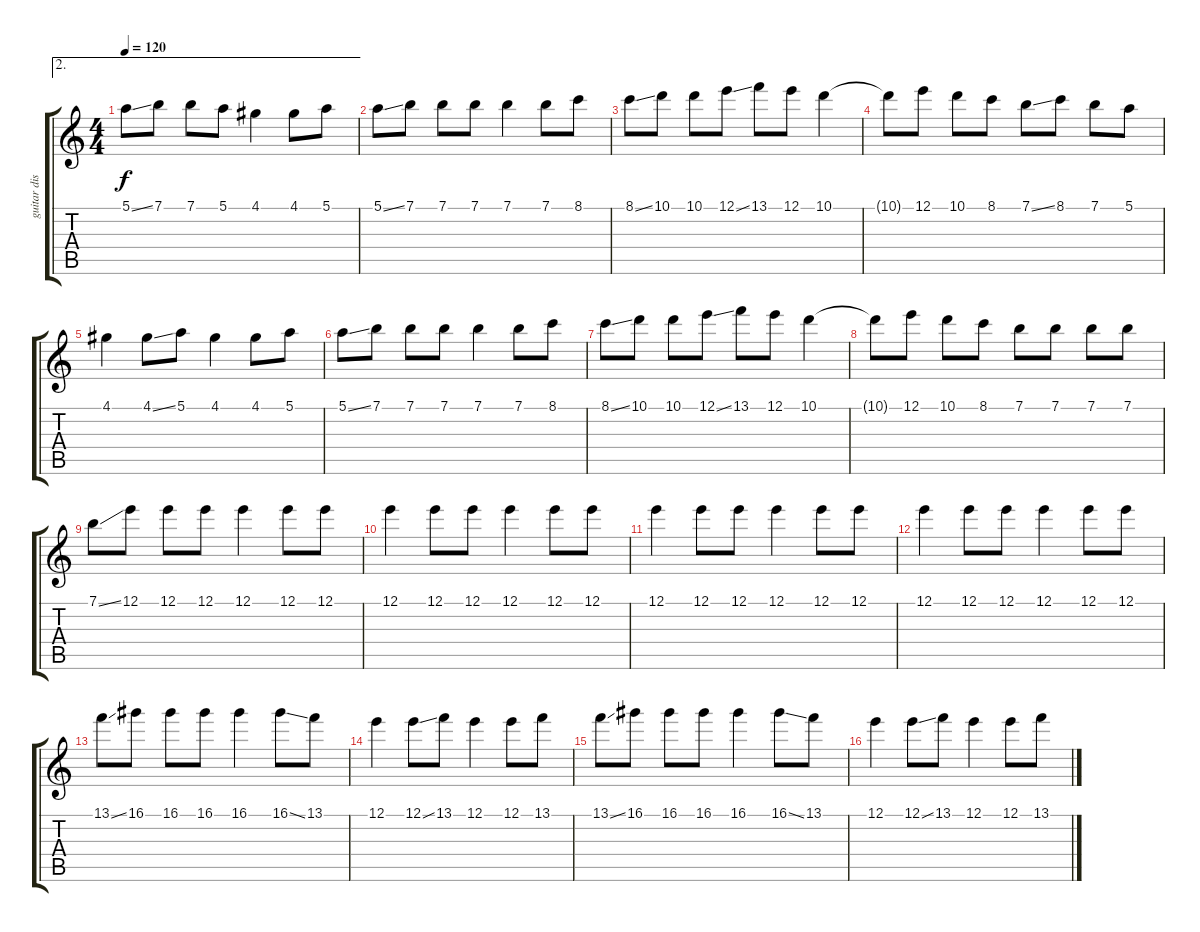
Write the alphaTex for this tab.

\track ("guitar disto" "guitar dis") {instrument distortionguitar}
\staff {score tabs}
\tuning (E4 B3 G3 D3 A2 E2) {hide}
\ae 2
\ts (4 4)
\tempo 120
\clef g2
\ks c
5.1{ss}.8{dy f} 7.1.8 7.1.8 5.1.8 4.1.4 4.1.8 5.1.8 |
5.1{ss}.8 7.1.8 7.1.8 7.1.8 7.1.4 7.1.8 8.1.8 |
8.1{ss}.8 10.1.8 10.1.8 12.1{ss}.8 13.1.8 12.1.8 10.1.4 |
10.1{t}.8 12.1.8 10.1.8 8.1.8 7.1{ss}.8 8.1.8 7.1.8 5.1.8 |
4.1.4 4.1{ss}.8 5.1.8 4.1.4 4.1.8 5.1.8 |
5.1{ss}.8 7.1.8 7.1.8 7.1.8 7.1.4 7.1.8 8.1.8 |
8.1{ss}.8 10.1.8 10.1.8 12.1{ss}.8 13.1.8 12.1.8 10.1.4 |
10.1{t}.8 12.1.8 10.1.8 8.1.8 7.1.8 7.1.8 7.1.8 7.1.8 |
7.1{ss}.8 12.1.8 12.1.8 12.1.8 12.1.4 12.1.8 12.1.8 |
12.1.4 12.1.8 12.1.8 12.1.4 12.1.8 12.1.8 |
12.1.4 12.1.8 12.1.8 12.1.4 12.1.8 12.1.8 |
12.1.4 12.1.8 12.1.8 12.1.4 12.1.8 12.1.8 |
13.1{ss}.8 16.1.8 16.1.8 16.1.8 16.1.4 16.1{ss}.8 13.1.8 |
12.1.4 12.1{ss}.8 13.1.8 12.1.4 12.1.8 13.1.8 |
13.1{ss}.8 16.1.8 16.1.8 16.1.8 16.1.4 16.1{ss}.8 13.1.8 |
12.1.4 12.1{ss}.8 13.1.8 12.1.4 12.1.8 13.1.8
